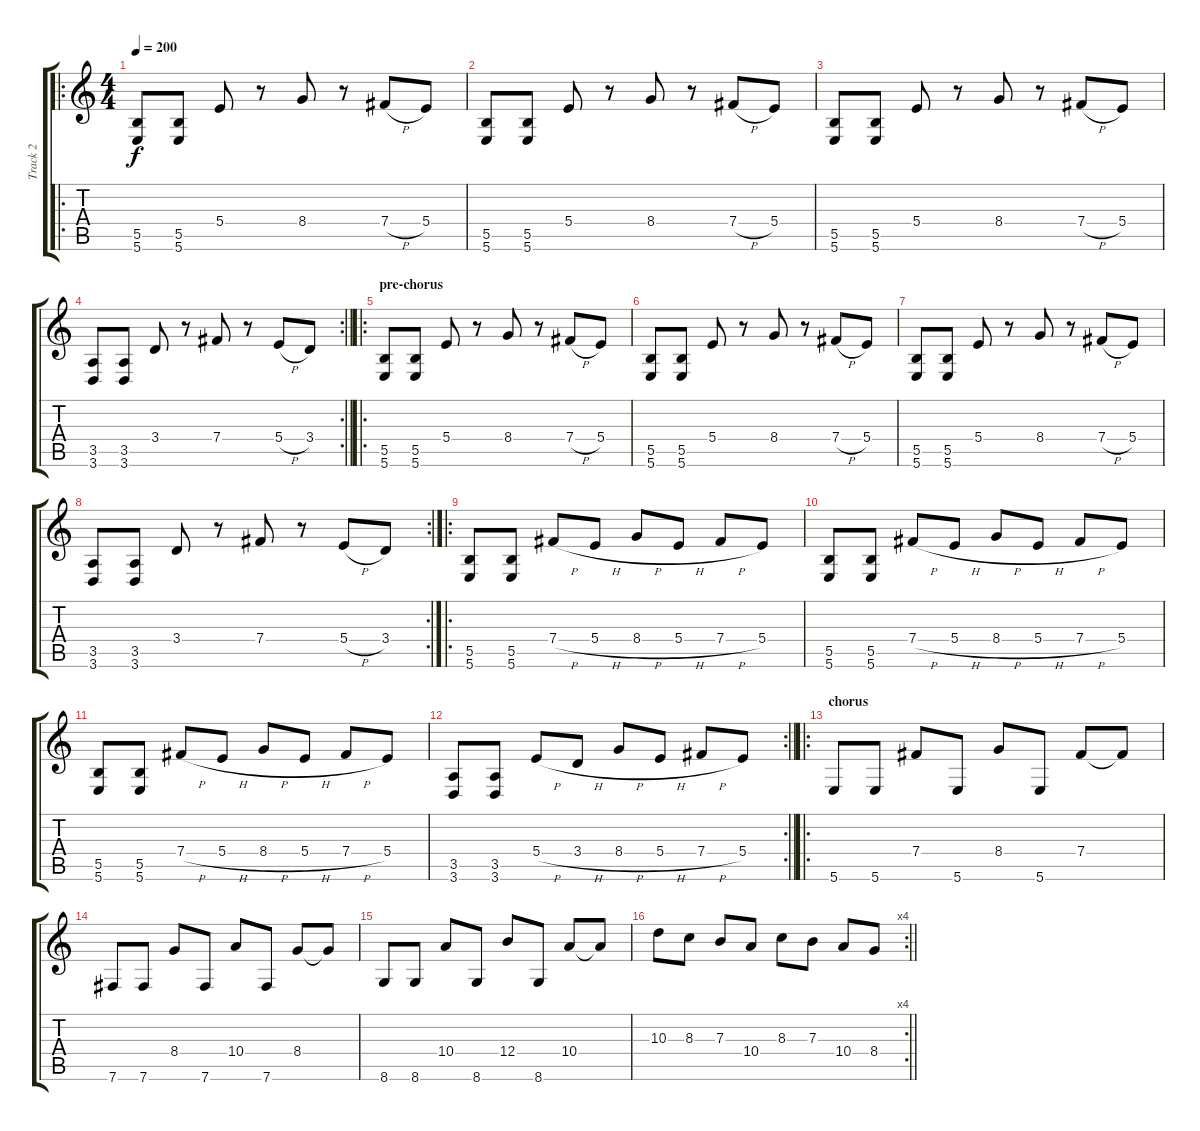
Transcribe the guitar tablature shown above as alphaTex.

\track ("Track 2" "Track 2") {instrument distortionguitar}
\staff {score tabs}
\tuning (Db4 Ab3 E3 B2 Gb2 B1) {hide}
\ro
\ts (4 4)
\section ("" "")
\tempo 200
\clef g2
\ks c
(5.5 5.6).8{dy f} (5.5 5.6).8 5.4.8 r.8 8.4.8 r.8 7.4{h}.8 5.4.8 |
(5.5 5.6).8 (5.5 5.6).8 5.4.8 r.8 8.4.8 r.8 7.4{h}.8 5.4.8 |
(5.5 5.6).8 (5.5 5.6).8 5.4.8 r.8 8.4.8 r.8 7.4{h}.8 5.4.8 |
\rc 2
\barLineRight lightlight
(3.5 3.6).8 (3.5 3.6).8 3.4.8 r.8 7.4.8 r.8 5.4{h}.8 3.4.8 |
\ro
\section ("" "pre-chorus")
(5.5 5.6).8 (5.5 5.6).8 5.4.8 r.8 8.4.8 r.8 7.4{h}.8 5.4.8 |
(5.5 5.6).8 (5.5 5.6).8 5.4.8 r.8 8.4.8 r.8 7.4{h}.8 5.4.8 |
(5.5 5.6).8 (5.5 5.6).8 5.4.8 r.8 8.4.8 r.8 7.4{h}.8 5.4.8 |
\rc 2
(3.5 3.6).8 (3.5 3.6).8 3.4.8 r.8 7.4.8 r.8 5.4{h}.8 3.4.8 |
\ro
(5.5 5.6).8 (5.5 5.6).8 7.4{h}.8 5.4{h}.8 8.4{h}.8 5.4{h}.8 7.4{h}.8 5.4.8 |
(5.5 5.6).8 (5.5 5.6).8 7.4{h}.8 5.4{h}.8 8.4{h}.8 5.4{h}.8 7.4{h}.8 5.4.8 |
(5.5 5.6).8 (5.5 5.6).8 7.4{h}.8 5.4{h}.8 8.4{h}.8 5.4{h}.8 7.4{h}.8 5.4.8 |
\rc 2
\barLineRight lightlight
(3.5 3.6).8 (3.5 3.6).8 5.4{h}.8 3.4{h}.8 8.4{h}.8 5.4{h}.8 7.4{h}.8 5.4.8 |
\ro
\section ("" "chorus")
5.6.8 5.6.8 7.4.8 5.6.8 8.4.8 5.6.8 7.4.8 7.4{t}.8 |
7.6.8 7.6.8 8.4.8 7.6.8 10.4.8 7.6.8 8.4.8 8.4{t}.8 |
8.6.8 8.6.8 10.4.8 8.6.8 12.4.8 8.6.8 10.4.8 10.4{t}.8 |
\rc 4
\barLineRight lightlight
10.3.8 8.3.8 7.3.8 10.4.8 8.3.8 7.3.8 10.4.8 8.4.8
